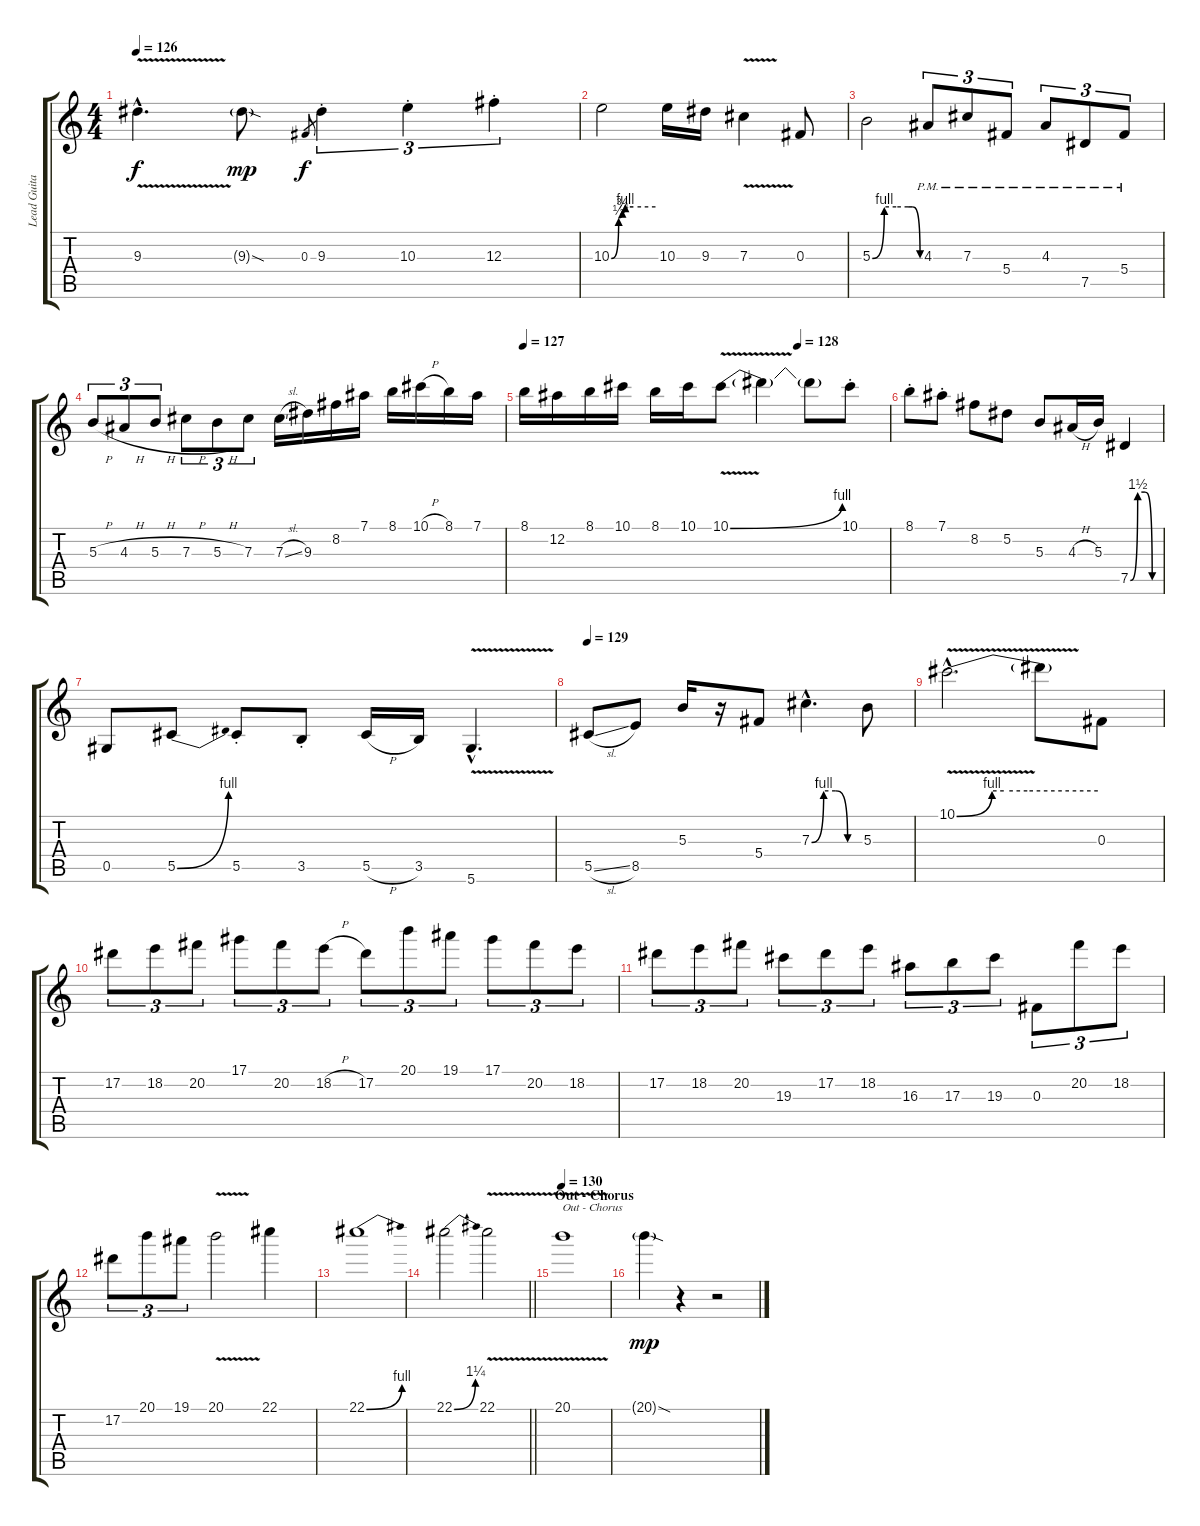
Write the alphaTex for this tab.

\track ("Lead Guitar" "Lead Guita") {instrument distortionguitar}
\staff {score tabs}
\tuning (Eb4 Bb3 Gb3 Db3 Ab2 Eb2) {hide}
\ts (4 4)
\tempo 126
\clef g2
\ks c
9.3{v hac}.4{d dy f} 9.3{sod g}.8{dy mp} 0.3.8{gr dy f} 9.3{st}.4{tu (3 2)} 10.3{st}.4{tu (3 2)} 12.3{st}.4{tu (3 2)} |
10.3{be (custom 0 0 10 2 15 3 19 4 30 4 60 4)}.2 10.3.16 9.3.16 7.3{v}.4 0.3.8 |
5.3{be (custom 0 0 15 4 30 4 45 4 50 4 60 0)}.2 4.3{pm}.8{tu (3 2)} 7.3{pm}.8{tu (3 2)} 5.4{pm}.8{tu (3 2)} 4.3{pm}.8{tu (3 2)} 7.5{pm}.8{tu (3 2)} 5.4{pm}.8{tu (3 2)} |
5.3{h}.8{tu (3 2)} 4.3{h}.8{tu (3 2)} 5.3{h}.8{tu (3 2)} 7.3{h}.8{tu (3 2)} 5.3{h}.8{tu (3 2)} 7.3.8{tu (3 2)} 7.3{sl}.16 9.3.16 8.2.16 7.1.16 8.1.16 10.1{h}.16 8.1.16 7.1.16 |
\tempo 127
\tempo (128 0.75)
8.1.16 12.2.16 8.1.16 10.1.16 8.1.16 10.1.16 10.1{be (bend 0 0 60 4) v}.8 10.1{t}.4 10.1{t}.8 10.1{st}.8 |
8.1{st}.8 7.1{st}.8 8.2.8 5.2.8 5.3.8 4.3{h}.16 5.3.16 7.5{be (custom 0 0 15 6 30 6 45 0 60 0)}.4 |
0.5.8 5.5{be (bend 0 0 60 4)}.8 5.5{st}.8 3.5{st}.8 5.5{h}.16 3.5.16 5.6{v hac}.4{d} |
\tempo 129
5.5{sl}.8 8.5.8 5.3.16 r.16 5.4.8 7.3{be (custom 0 0 15 4 30 4 45 0 60 0) hac}.4{d} 5.3.8 |
10.1{be (custom 0 0 15 4 20 4 30 4 60 4) v hac}.2{d} 10.1{t}.8 0.3.8 |
17.2.8{tu (3 2)} 18.2.8{tu (3 2)} 20.2.8{tu (3 2)} 17.1.8{tu (3 2)} 20.2.8{tu (3 2)} 18.2{h}.8{tu (3 2)} 17.2.8{tu (3 2)} 20.1.8{tu (3 2)} 19.1.8{tu (3 2)} 17.1.8{tu (3 2)} 20.2.8{tu (3 2)} 18.2.8{tu (3 2)} |
17.2.8{tu (3 2)} 18.2.8{tu (3 2)} 20.2.8{tu (3 2)} 19.3.8{tu (3 2)} 17.2.8{tu (3 2)} 18.2.8{tu (3 2)} 16.3.8{tu (3 2)} 17.3.8{tu (3 2)} 19.3.8{tu (3 2)} 0.3.8{tu (3 2)} 20.2.8{tu (3 2)} 18.2.8{tu (3 2)} |
17.2.8{tu (3 2)} 20.1.8{tu (3 2)} 19.1.8{tu (3 2)} 20.1{v}.2 22.1.4 |
22.1{be (bend 0 0 60 4)}.1 |
\barLineRight lightlight
22.1{be (bend 0 0 60 5)}.2 22.1{v}.2 |
\section ("" "Out - Chorus")
\tempo 130
20.1{v}.1{txt "Out - Chorus"} |
20.1{sod g}.4{dy mp} r.4 r.2
